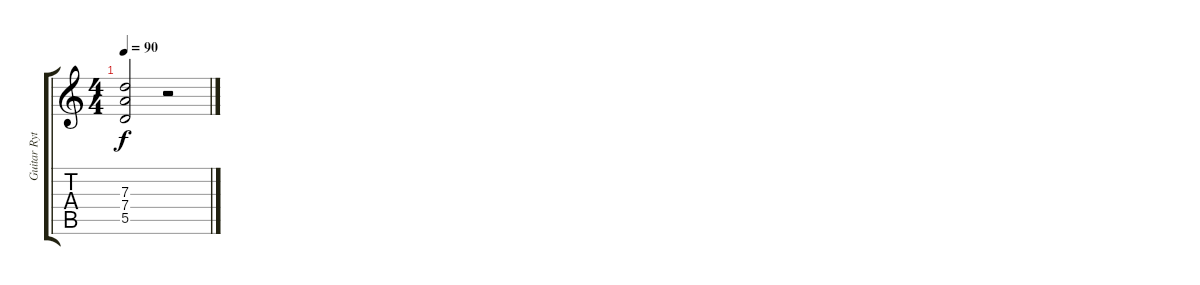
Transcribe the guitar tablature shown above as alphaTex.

\track ("Guitar Rytm" "Guitar Ryt") {instrument distortionguitar}
\staff {score tabs}
\tuning (E4 B3 G3 D3 A2 E2) {hide}
\ts (4 4)
\tempo 90
\clef g2
\ks c
(7.3 7.4 5.5).2{dy f} r.2
